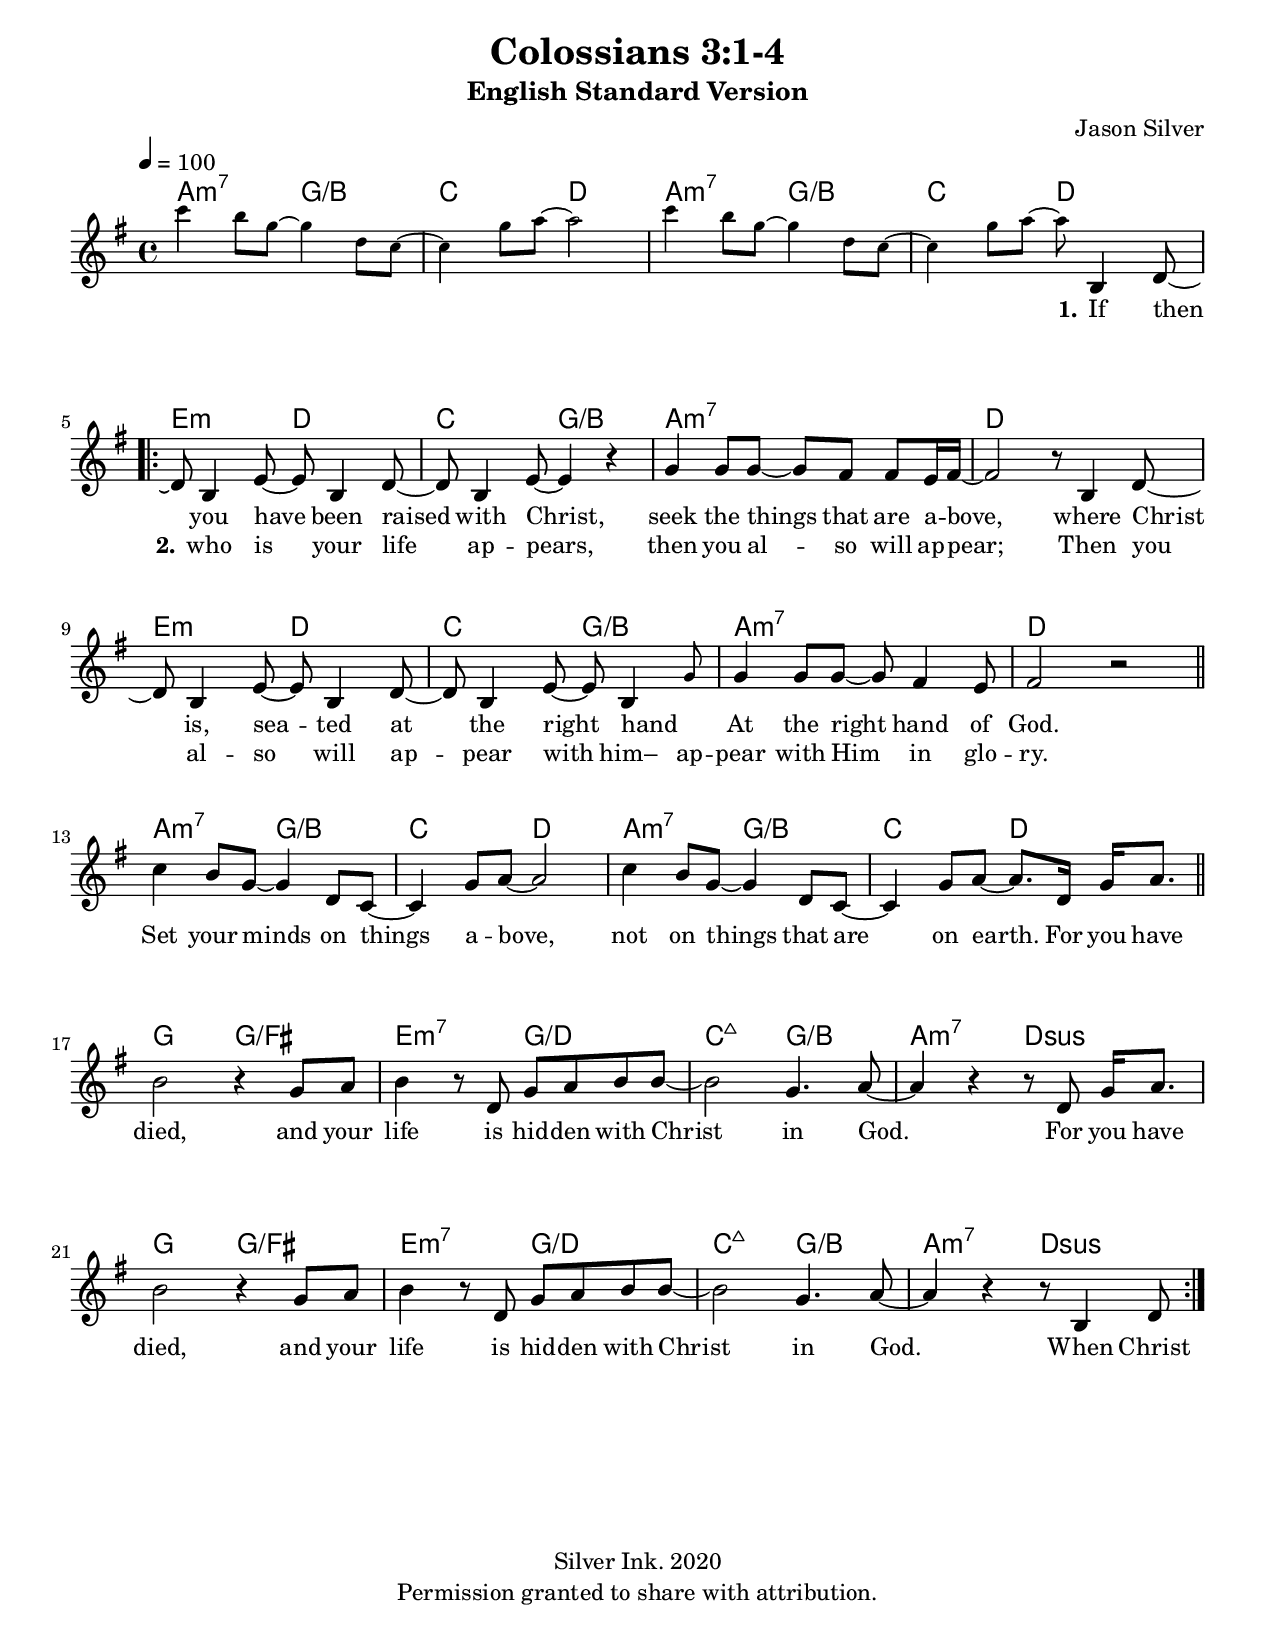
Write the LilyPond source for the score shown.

\language "english"
\version "2.18.2"
#(define (line-break-every-nth-engraver bars-per-line)
  (lambda (context)
     (make-engraver
       (acknowledgers ((paper-column-interface engraver grob source-engraver)
         (let ((current-bar (ly:context-property context 'currentBarNumber)))
           (if (= (remainder current-bar bars-per-line) 1)
               (if (eq? #t (ly:grob-property grob 'non-musical))
                   (set! (ly:grob-property grob 'line-break-permission) 'force)
                   (set! (ly:grob-property grob 'line-break-permission)
'())))))))))

\header {
  title = "Colossians 3:1-4"
  subtitle = "English Standard Version"
  composer = "Jason Silver"
  poet = ""
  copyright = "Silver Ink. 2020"
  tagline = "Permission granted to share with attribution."
}
\paper {
  top-margin = #10
  bottom-margin = #4
  right-margin = #12
  left-margin = #12
  indent = #0
 	%min-systems-per-page = 10 % this allows you to squish line spacing

  % the distance between two systems in the same score:
  system-system-spacing = #'((basic-distance . 20 ) (minimum-distance . .10) (padding . 3 ) (stretchability . 00))
  % the distance between the last system of a score and the first system of the score that follows it, when no (title or top-level) markup exists between them:
  score-system-spacing = #'((basic-distance . 0) (minimum-distance . 0) (padding . 0) (stretchability . 0))
  % the distance between a (title or top-level) markup and the system that follows it:
  markup-system-spacing = #'((basic-distance . 0) (padding . 0) (stretchability . 0))
  % the distance between the last system of a score and the (title or top-level) markup that follows it:
  score-markup-spacing = #'((basic-distance . 0) (padding . 0) (stretchability . 0))
  % the distance between two (title or top-level) markups:
  markup-markup-spacing = #'((basic-distance . 0) (padding . 0))
  % the distance from the top of the printable area (i.e. the bottom of the top margin) to the first system on a page, when there is no (title or top-level) markup between the two:
  top-system-spacing = #'((basic-distance . 0) (minimum-distance . 0) (padding . 0))
  % the distance from the top of the printable area (i.e. the bottom of the top margin) to the first (title or top-level) markup on a page, when there is no system between the two:
  top-markup-spacing = #'((basic-distance . 0) (minimum-distance . 0) (padding . 0))
  % the distance from the last system or top-level markup on a page to the bottom of the printable area (i.e. the top of the bottom margin):
  last-bottom-spacing = #'((basic-distance . 0 ) (minimum-distance . 0) (padding . 0) (stretchability . 0))

  paper-width = 21.59\cm
  paper-height = 27.94\cm
}
slashOn = {
  \override Rest #'stencil = #ly:percent-repeat-item-interface::beat-slash
  \override Rest #'thickness = #'0.48
  \override Rest #'slope = #'1.2
  \override Rest #'Y-offset = #'-.0
}
slashOff = {
  \revert Rest #'stencil
}
LyricFontSize = #.5
lyricNote = {
  % use \once \set melismaBusyProperties = #'(tieMelismaBusy) on the tie where the note sits
  \once \override Lyrics.LyricText.font-shape = #'italic
  \once \override Lyrics.LyricText.font-size = #.2
  \once \override LyricText.self-alignment-X = #LEFT
}
lyricNotePlacement = {
	\once \override NoteHead.stencil = #ly:text-interface::print
	\once \override NoteHead.text = \markup \musicglyph #"rests.2"
	\once  \hide Stem
}
sectionTitle = #(define-music-function
    (parser location theTitle)
    (string?)
    #{
    \mark \markup { \large \bold \concat { "            " #theTitle } }
    #}
)
textRepeats  = #(define-music-function
    (parser location theTitle)
    (string?)
    #{
    \once \override Score.RehearsalMark #'break-visibility = #'#(#t #t #f)
    \mark \markup { \right-align \small #theTitle }
    #}
)
GotoCoda = {
  \once \override Score.RehearsalMark #'break-visibility = #'#(#t #t #f)
  \mark \markup { \small \musicglyph #"scripts.coda" }
}
Coda = {
  \once \override Score.RehearsalMark #'break-visibility = #'#(#f #t #t)
  \mark \markup { \small \musicglyph #"scripts.coda" }
}
Segno = {
  \once \override Score.RehearsalMark #'break-visibility = #'#(#f #t #t)
  \mark \markup { \small \musicglyph #"scripts.segno" }
}
chExceptionMusic = {
  <c d e g>1-\markup { "2" } % notate as 1.2.3.5
  <c f g>1-\markup {"sus"}
  <c a d g>1-\markup { "m2" } % 1.6.2.
  <c e g d'>1-\markup { \super "add9" } % 1.3.5.9
  <c ef g d'>1-\markup { "m" \super "add9" } % 1.3.5.9
}
chExceptions = #(append (sequential-music-to-chord-exceptions chExceptionMusic #t) ignatzekExceptions)
chordNames = \chordmode {
	\set chordNameExceptions = #chExceptions
	\set chordChanges = ##t % ##t(true) or ##f(false)
	\set Staff.midiInstrument = #"string ensemble 1"
  a2:m7 g:/b c d a2:m7 g:/b c d
  e2:m d c g:/b a1:m7 d
  e2:m d c g:/b a1:m7 d 
  a2:m7 g:/b c d a2:m7 g:/b c d

  g g:/fs e:m7 g:/d c:maj7 g:/b a:m7 d:sus4
  g g:/fs e:m7 g:/d c:maj7 g:/b a:m7 d:sus4
}
melody = \relative c{
  \set Staff.midiInstrument = #"piano"
  %           \set melismaBusyProperties = #'()
  \time 4/4
	\key g  \major
	\clef treble
	\tempo 4 = 100
  \tiny
  c'''4 b8 g~g4 d8 c~|c4 g'8 a~a2 | c4 b8 g~g4 d8 c~|c4 g'8 a~a8
  \normalsize
   b,,4 d8~ \bar ".|:" d b4 e8~e b4 d8~d b4 e8~e4 r4 g g8 g~g fs fs e16 fs~|fs2  
   r8 b,4 d8~d b4 e8~e b4 d8~d b4 e8~e b4 \tiny g'8 \normalsize g4 g8 g~g fs4 e8|fs2 r2 |
   \bar "||"
   c'4 b8 g~g4 d8 c~|c4 g'8 a~a2 | c4 b8 g~g4 d8 c~|c4 g'8 a~a8. d,16 g a8.
   \bar "||" \break
   b2 r4 g8 a b4 r8 d, g8 a b b~b2 g4. a8~a4 r4 r8 d,8 g16 a8.
   b2 r4 g8 a b4 r8 d, g8 a b b~b2 g4. a8~a4 r4 
   r8 b,4 d8
    \bar ":|."
}
nothing = \lyricmode {}
verseone = \lyricmode {
_ _ _ _ _ _ _ _ _ _ _ _ _ _
  \override LyricText #'font-size = \LyricFontSize
  \set stanza = "1."
  If then you have been raised with Christ, 
  seek the things that are a -- bove, 
  where Christ is, sea -- ted at the right hand
  _ At the right hand of God. 

  Set your minds on things a -- bove, 
  not on things that are on earth. 

  For you have died, 
  and your life 
  is hid -- den with Christ in God. 
  For you have died, 
  and your life 
  is hid -- den with Christ in God. 

  When Christ
}
versetwo = \lyricmode {
_ _ _ _ _ _ _ _ _ _ _ _ _ _
	\override LyricText #'font-size = \LyricFontSize
  _ _ \set stanza = "2."
  who is your life ap -- pears, then you 
  al -- so will ap -- pear;
  Then you al -- so will ap -- pear with him– 
  ap -- pear with Him in glo -- ry.
}
versethree = \lyricmode {
	\override LyricText #'font-size = \LyricFontSize
	\set stanza = "3."
}
versefour = \lyricmode {
	\override LyricText #'font-size = \LyricFontSize
	\set stanza = "3."
}
versefive = \lyricmode {
	\override LyricText #'font-size = \LyricFontSize
	\set stanza = "4."
}
versesix = \lyricmode {
	\override LyricText #'font-size = \LyricFontSize
}
verseseven = \lyricmode {
	\override LyricText #'font-size = \LyricFontSize
}
verseeight = \lyricmode {
}
\score {
	<<
		\new ChordNames  \with {midiInstrument = #"piano"} {
			\chordNames
		}
		\new Staff
		<<
			\new Voice = "one" {
				\melody
			}
			\addlyrics {
				\verseone
			}
			\addlyrics {
				\versetwo
			}
			\addlyrics {
				\versethree
			}
			\addlyrics {
				\versefour
			}
			\addlyrics {
				\versefive
			}
			\addlyrics {
				\versesix
			}
			\addlyrics {
				\verseseven
			}
			\addlyrics {
				\verseeight
			}
			>>
	>>
	\layout {
		#(layout-set-staff-size 20)
		\context {
			\Score
			% \override NonMusicalPaperColumn #'line-break-permission = ##f
			%\consists #(line-break-every-nth-engraver 4)
		}
	}
	\midi { }
}